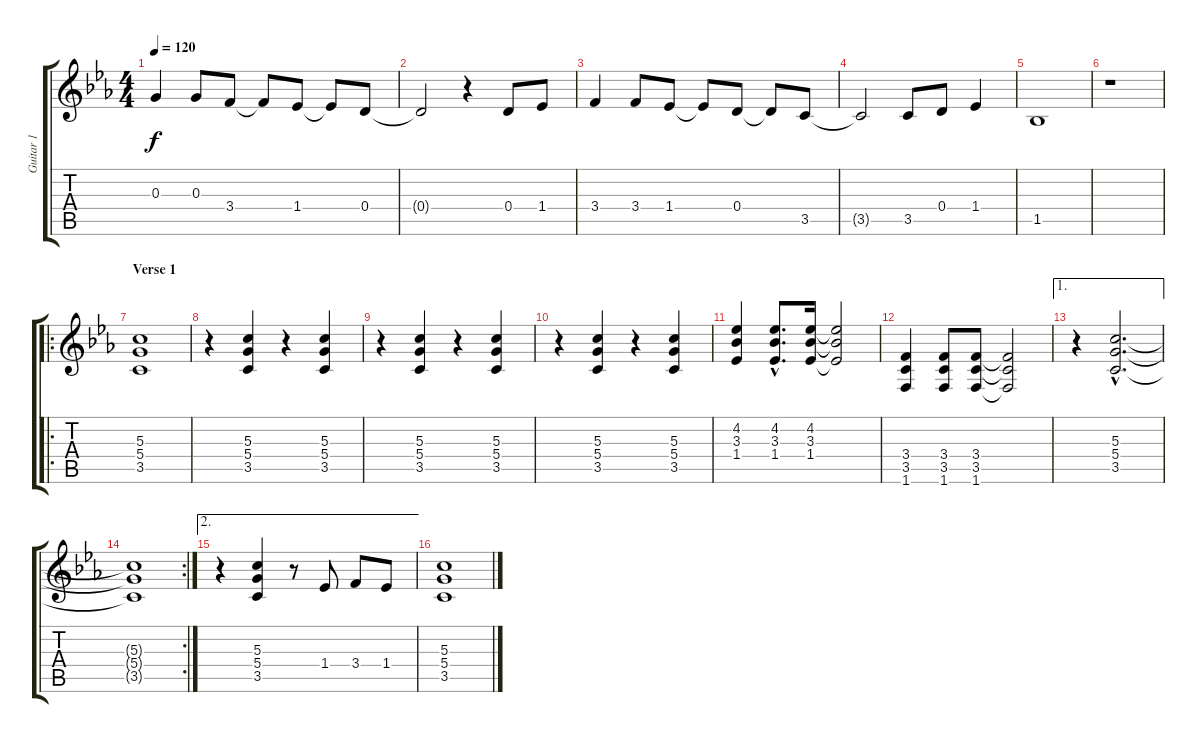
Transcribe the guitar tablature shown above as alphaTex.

\track ("Guitar 1" "Guitar 1") {instrument distortionguitar}
\staff {score tabs}
\tuning (E4 B3 G3 D3 A2 E2) {hide}
\ts (4 4)
\tempo 120
\clef g2
\ks eb
0.3.4{dy f volume 16 instrument distortionguitar} 0.3.8 3.4.8 3.4{t}.8 1.4.8 1.4{t}.8 0.4.8 |
0.4{t}.2 r.4 0.4.8 1.4.8 |
3.4.4 3.4.8 1.4.8 1.4{t}.8 0.4.8 0.4{t}.8 3.5.8 |
3.5{t}.2 3.5.8 0.4.8 1.4.4 |
1.5.1 |
r.1 |
\ro
\section ("" "Verse 1")
(5.3 5.4 3.5).1{volume 10} |
r.4 (5.3 5.4 3.5).4 r.4 (5.3 5.4 3.5).4 |
r.4 (5.3 5.4 3.5).4 r.4 (5.3 5.4 3.5).4 |
r.4 (5.3 5.4 3.5).4 r.4 (5.3 5.4 3.5).4 |
(4.2 3.3 1.4).4 (4.2{hac} 3.3{hac} 1.4{hac}).8{d} (4.2 3.3 1.4).16 (4.2{t} 3.3{t} 1.4{t}).2 |
(3.4 3.5 1.6).4 (3.4 3.5 1.6).8 (3.4 3.5 1.6).8 (3.4{t} 3.5{t} 1.6{t}).2 |
\ae 1
r.4 (5.3{hac} 5.4{hac} 3.5{hac}).2{d} |
\rc 2
(5.3{t} 5.4{t} 3.5{t}).1 |
\ae 2
r.4 (5.3 5.4 3.5).4 r.8 1.4.8{volume 14} 3.4.8 1.4.8 |
(5.3 5.4 3.5).1{volume 10}
